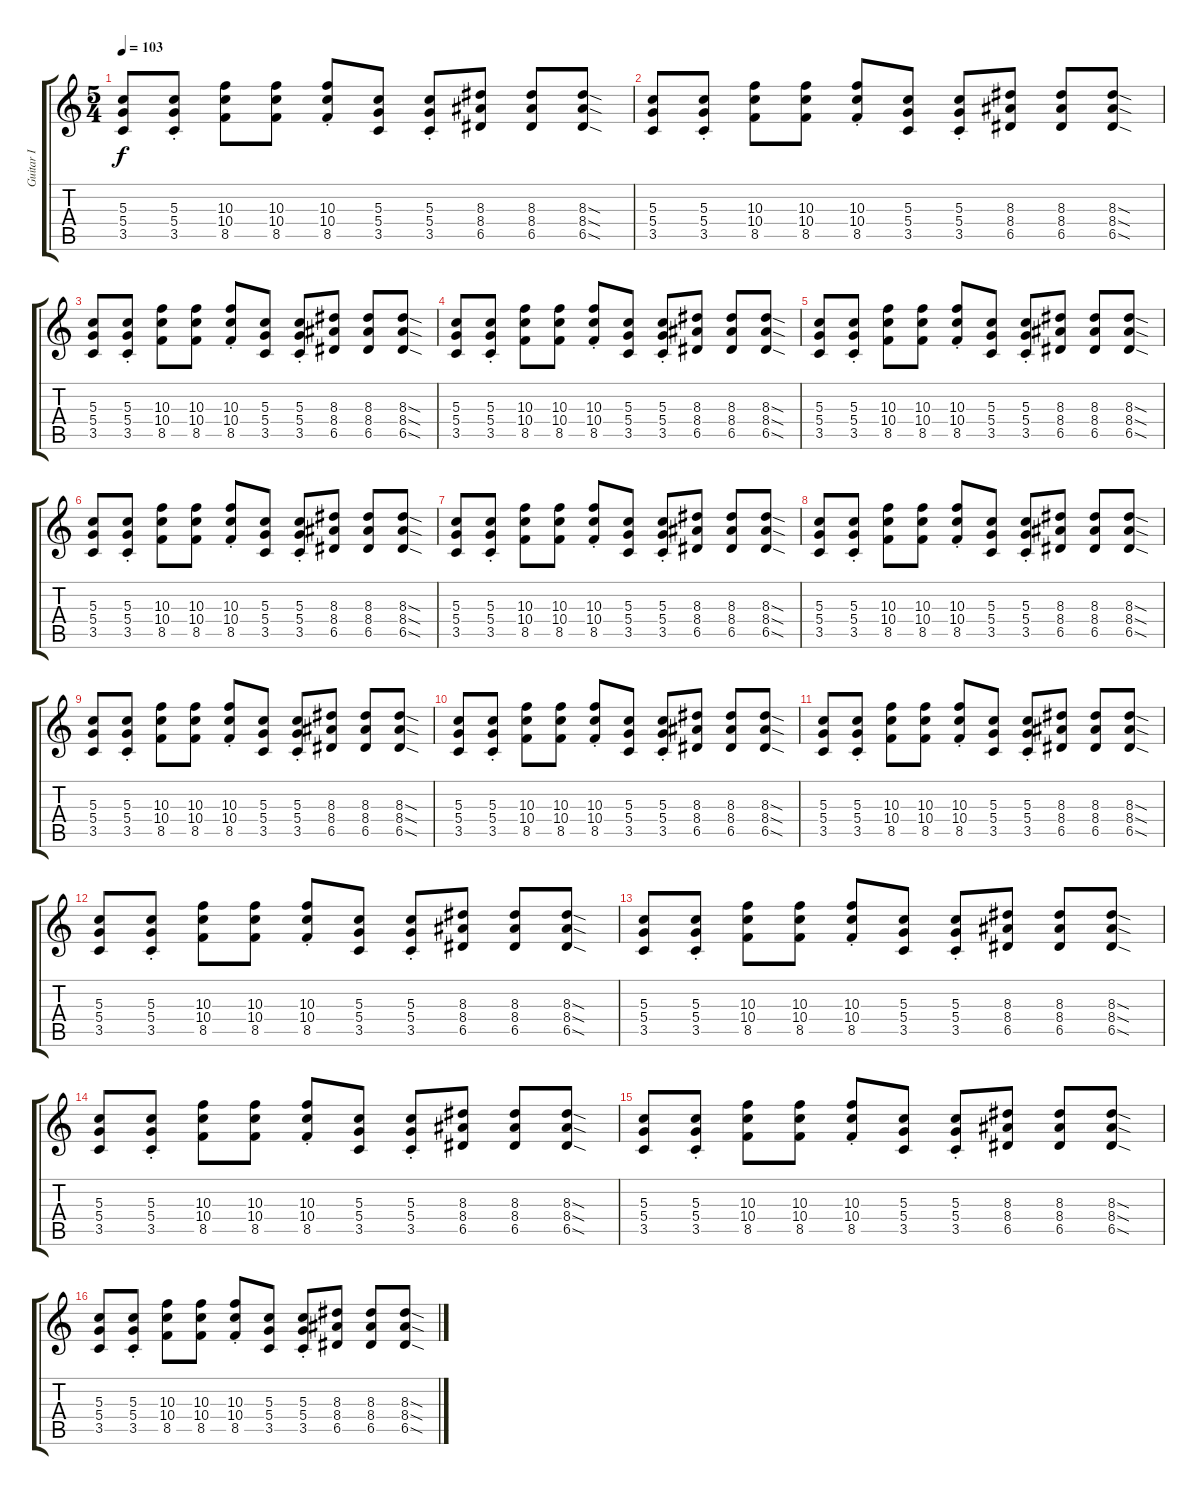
\track ("Guitar I" "Guitar I") {instrument acousticguitarsteel}
\staff {score tabs}
\tuning (E4 B3 G3 D3 A2 E2) {hide}
\ts (5 4)
\tempo 103
\clef g2
\ks c
(5.3 5.4 3.5).8{dy f instrument acousticguitarsteel} (5.3{st} 5.4{st} 3.5{st}).8 (10.3 10.4 8.5).8 (10.3 10.4 8.5).8 (10.3{st} 10.4{st} 8.5{st}).8 (5.3 5.4 3.5).8 (5.3{st} 5.4{st} 3.5{st}).8 (8.3 8.4 6.5).8 (8.3 8.4 6.5).8 (8.3{sod} 8.4{sod} 6.5{sod}).8 |
(5.3 5.4 3.5).8 (5.3{st} 5.4{st} 3.5{st}).8 (10.3 10.4 8.5).8 (10.3 10.4 8.5).8 (10.3{st} 10.4{st} 8.5{st}).8 (5.3 5.4 3.5).8 (5.3{st} 5.4{st} 3.5{st}).8 (8.3 8.4 6.5).8 (8.3 8.4 6.5).8 (8.3{sod} 8.4{sod} 6.5{sod}).8 |
(5.3 5.4 3.5).8 (5.3{st} 5.4{st} 3.5{st}).8 (10.3 10.4 8.5).8 (10.3 10.4 8.5).8 (10.3{st} 10.4{st} 8.5{st}).8 (5.3 5.4 3.5).8 (5.3{st} 5.4{st} 3.5{st}).8 (8.3 8.4 6.5).8 (8.3 8.4 6.5).8 (8.3{sod} 8.4{sod} 6.5{sod}).8 |
(5.3 5.4 3.5).8 (5.3{st} 5.4{st} 3.5{st}).8 (10.3 10.4 8.5).8 (10.3 10.4 8.5).8 (10.3{st} 10.4{st} 8.5{st}).8 (5.3 5.4 3.5).8 (5.3{st} 5.4{st} 3.5{st}).8 (8.3 8.4 6.5).8 (8.3 8.4 6.5).8 (8.3{sod} 8.4{sod} 6.5{sod}).8 |
(5.3 5.4 3.5).8 (5.3{st} 5.4{st} 3.5{st}).8 (10.3 10.4 8.5).8 (10.3 10.4 8.5).8 (10.3{st} 10.4{st} 8.5{st}).8 (5.3 5.4 3.5).8 (5.3{st} 5.4{st} 3.5{st}).8 (8.3 8.4 6.5).8 (8.3 8.4 6.5).8 (8.3{sod} 8.4{sod} 6.5{sod}).8 |
(5.3 5.4 3.5).8 (5.3{st} 5.4{st} 3.5{st}).8 (10.3 10.4 8.5).8 (10.3 10.4 8.5).8 (10.3{st} 10.4{st} 8.5{st}).8 (5.3 5.4 3.5).8 (5.3{st} 5.4{st} 3.5{st}).8 (8.3 8.4 6.5).8 (8.3 8.4 6.5).8 (8.3{sod} 8.4{sod} 6.5{sod}).8 |
(5.3 5.4 3.5).8 (5.3{st} 5.4{st} 3.5{st}).8 (10.3 10.4 8.5).8 (10.3 10.4 8.5).8 (10.3{st} 10.4{st} 8.5{st}).8 (5.3 5.4 3.5).8 (5.3{st} 5.4{st} 3.5{st}).8 (8.3 8.4 6.5).8 (8.3 8.4 6.5).8 (8.3{sod} 8.4{sod} 6.5{sod}).8 |
(5.3 5.4 3.5).8 (5.3{st} 5.4{st} 3.5{st}).8 (10.3 10.4 8.5).8 (10.3 10.4 8.5).8 (10.3{st} 10.4{st} 8.5{st}).8 (5.3 5.4 3.5).8 (5.3{st} 5.4{st} 3.5{st}).8 (8.3 8.4 6.5).8 (8.3 8.4 6.5).8 (8.3{sod} 8.4{sod} 6.5{sod}).8 |
(5.3 5.4 3.5).8 (5.3{st} 5.4{st} 3.5{st}).8 (10.3 10.4 8.5).8 (10.3 10.4 8.5).8 (10.3{st} 10.4{st} 8.5{st}).8 (5.3 5.4 3.5).8 (5.3{st} 5.4{st} 3.5{st}).8 (8.3 8.4 6.5).8 (8.3 8.4 6.5).8 (8.3{sod} 8.4{sod} 6.5{sod}).8 |
(5.3 5.4 3.5).8 (5.3{st} 5.4{st} 3.5{st}).8 (10.3 10.4 8.5).8 (10.3 10.4 8.5).8 (10.3{st} 10.4{st} 8.5{st}).8 (5.3 5.4 3.5).8 (5.3{st} 5.4{st} 3.5{st}).8 (8.3 8.4 6.5).8 (8.3 8.4 6.5).8 (8.3{sod} 8.4{sod} 6.5{sod}).8 |
(5.3 5.4 3.5).8 (5.3{st} 5.4{st} 3.5{st}).8 (10.3 10.4 8.5).8 (10.3 10.4 8.5).8 (10.3{st} 10.4{st} 8.5{st}).8 (5.3 5.4 3.5).8 (5.3{st} 5.4{st} 3.5{st}).8 (8.3 8.4 6.5).8 (8.3 8.4 6.5).8 (8.3{sod} 8.4{sod} 6.5{sod}).8 |
(5.3 5.4 3.5).8 (5.3{st} 5.4{st} 3.5{st}).8 (10.3 10.4 8.5).8 (10.3 10.4 8.5).8 (10.3{st} 10.4{st} 8.5{st}).8 (5.3 5.4 3.5).8 (5.3{st} 5.4{st} 3.5{st}).8 (8.3 8.4 6.5).8 (8.3 8.4 6.5).8 (8.3{sod} 8.4{sod} 6.5{sod}).8 |
(5.3 5.4 3.5).8 (5.3{st} 5.4{st} 3.5{st}).8 (10.3 10.4 8.5).8 (10.3 10.4 8.5).8 (10.3{st} 10.4{st} 8.5{st}).8 (5.3 5.4 3.5).8 (5.3{st} 5.4{st} 3.5{st}).8 (8.3 8.4 6.5).8 (8.3 8.4 6.5).8 (8.3{sod} 8.4{sod} 6.5{sod}).8 |
(5.3 5.4 3.5).8 (5.3{st} 5.4{st} 3.5{st}).8 (10.3 10.4 8.5).8 (10.3 10.4 8.5).8 (10.3{st} 10.4{st} 8.5{st}).8 (5.3 5.4 3.5).8 (5.3{st} 5.4{st} 3.5{st}).8 (8.3 8.4 6.5).8 (8.3 8.4 6.5).8 (8.3{sod} 8.4{sod} 6.5{sod}).8 |
(5.3 5.4 3.5).8 (5.3{st} 5.4{st} 3.5{st}).8 (10.3 10.4 8.5).8 (10.3 10.4 8.5).8 (10.3{st} 10.4{st} 8.5{st}).8 (5.3 5.4 3.5).8 (5.3{st} 5.4{st} 3.5{st}).8 (8.3 8.4 6.5).8 (8.3 8.4 6.5).8 (8.3{sod} 8.4{sod} 6.5{sod}).8 |
(5.3 5.4 3.5).8 (5.3{st} 5.4{st} 3.5{st}).8 (10.3 10.4 8.5).8 (10.3 10.4 8.5).8 (10.3{st} 10.4{st} 8.5{st}).8 (5.3 5.4 3.5).8 (5.3{st} 5.4{st} 3.5{st}).8 (8.3 8.4 6.5).8 (8.3 8.4 6.5).8 (8.3{sod} 8.4{sod} 6.5{sod}).8
